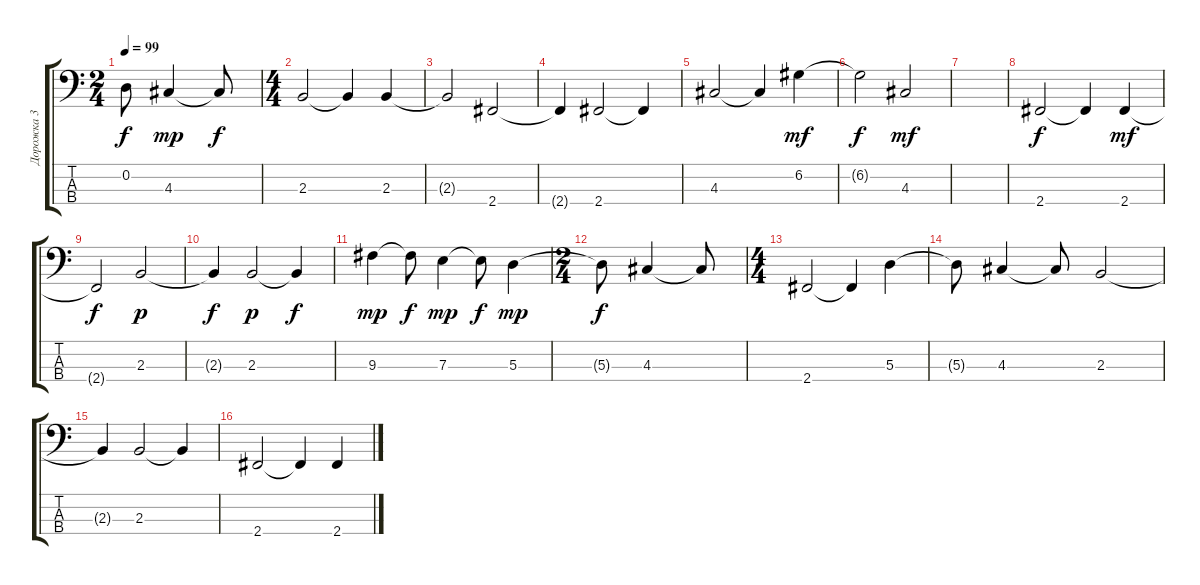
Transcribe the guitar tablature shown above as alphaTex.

\track ("Дорожка 3" "Дорожка 3") {instrument electricbassfinger}
\staff {score tabs}
\tuning (G2 D2 A1 E1) {hide}
\ts (2 4)
\tempo 99
\clef f4
\ks c
0.2{t}.8{dy f} 4.3.4{dy mp} 4.3{t}.8{dy f} |
\ts (4 4)
2.3.2 2.3{t}.4 2.3.4 |
2.3{t}.2 2.4.2 |
2.4{t}.4 2.4.2 2.4{t}.4 |
4.3.2 4.3{t}.4 6.2.4{dy mf} |
6.2{t}.2{dy f} 4.3.2{dy mf} |
|
2.4.2{dy f} 2.4{t}.4 2.4.4{dy mf} |
2.4{t}.2{dy f} 2.3.2{dy p} |
2.3{t}.4{dy f} 2.3.2{dy p} 2.3{t}.4{dy f} |
9.3.4{dy mp} 9.3{t}.8{dy f} 7.3.4{dy mp} 7.3{t}.8{dy f} 5.3.4{dy mp} |
\ts (2 4)
5.3{t}.8{dy f} 4.3.4 4.3{t}.8 |
\ts (4 4)
2.4.2 2.4{t}.4 5.3.4 |
5.3{t}.8 4.3.4 4.3{t}.8 2.3.2 |
2.3{t}.4 2.3.2 2.3{t}.4 |
2.4.2 2.4{t}.4 2.4.4
